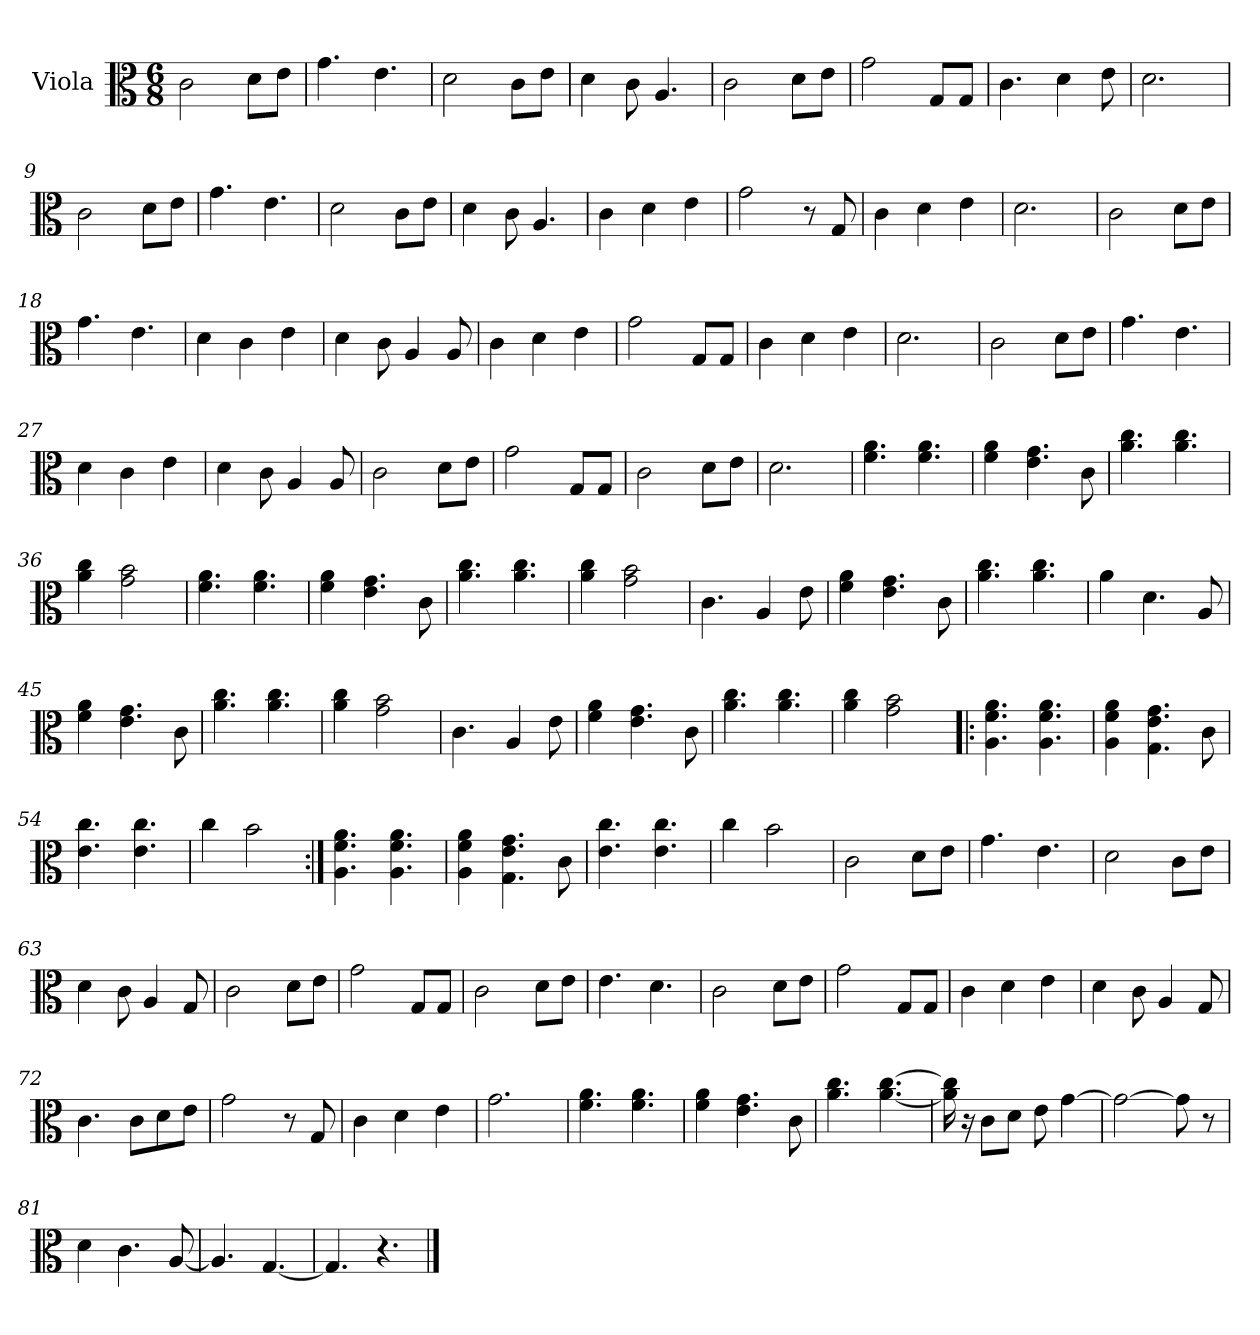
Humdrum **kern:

**kern
*part1
*staff1
*I"Viola
*I'Vla.
*clefC3
*k[]
*M6/8
*MM120
=1
2c\
8d\L
8e\J
=2
4.g\
4.e\
=3
2d\
8c\L
8e\J
=4
4d\
8c\
4.A/
=5
2c\
8d\L
8e\J
=6
2g\
8G/L
8G/J
=7
4.c\
4d\
8e\
=8
2.d\
=9
2c\
8d\L
8e\J
=10
4.g\
4.e\
=11
2d\
8c\L
8e\J
!!LO:LB:g=z
=12
4d\
8c\
4.A/
=13
4c\
4d\
4e\
=14
2g\
8r
8G/
=15
4c\
4d\
4e\
=16
2.d\
=17
2c\
8d\L
8e\J
=18
4.g\
4.e\
=19
4d\
4c\
4e\
=20
4d\
8c\
4A/
8A/
=21
4c\
4d\
4e\
=22
2g\
8G/L
8G/J
!!LO:LB:g=z
=23
4c\
4d\
4e\
=24
2.d\
=25
2c\
8d\L
8e\J
=26
4.g\
4.e\
=27
4d\
4c\
4e\
=28
4d\
8c\
4A/
8A/
=29
2c\
8d\L
8e\J
=30
2g\
8G/L
8G/J
=31
2c\
8d\L
8e\J
=32
2.d\
=33
4.f\ 4.a\
4.f\ 4.a\
!!LO:LB:g=z
=34
4f\ 4a\
4.e\ 4.g\
8c\
=35
4.a\ 4.cc\
4.a\ 4.cc\
=36
4a\ 4cc\
2g\ 2b\
=37
4.f\ 4.a\
4.f\ 4.a\
=38
4f\ 4a\
4.e\ 4.g\
8c\
=39
4.a\ 4.cc\
4.a\ 4.cc\
=40
4a\ 4cc\
2g\ 2b\
=41
4.c\
4A/
8e\
=42
4f\ 4a\
4.e\ 4.g\
8c\
=43
4.a\ 4.cc\
4.a\ 4.cc\
!!LO:LB:g=z
=44
4a\
4.d\
8A/
=45
4f\ 4a\
4.e\ 4.g\
8c\
=46
4.a\ 4.cc\
4.a\ 4.cc\
=47
4a\ 4cc\
2g\ 2b\
=48
4.c\
4A/
8e\
=49
4f\ 4a\
4.e\ 4.g\
8c\
=50
4.a\ 4.cc\
4.a\ 4.cc\
=51
4a\ 4cc\
2g\ 2b\
=52!|:
4.A\ 4.f\ 4.a\
4.A\ 4.f\ 4.a\
=53
4A\ 4f\ 4a\
4.G\ 4.e\ 4.g\
8c\
!!LO:LB:g=z
=54
4.e\ 4.cc\
4.e\ 4.cc\
=55
4cc\
2b\
=56:|!
4.A\ 4.f\ 4.a\
4.A\ 4.f\ 4.a\
=57
4A\ 4f\ 4a\
4.G\ 4.e\ 4.g\
8c\
=58
4.e\ 4.cc\
4.e\ 4.cc\
=59
4cc\
2b\
=60
2c\
8d\L
8e\J
=61
4.g\
4.e\
=62
2d\
8c\L
8e\J
=63
4d\
8c\
4A/
8G/
!!LO:LB:g=z
=64
2c\
8d\L
8e\J
=65
2g\
8G/L
8G/J
=66
2c\
8d\L
8e\J
=67
4.e\
4.d\
=68
2c\
8d\L
8e\J
=69
2g\
8G/L
8G/J
=70
4c\
4d\
4e\
=71
4d\
8c\
4A/
8G/
=72
4.c\
8c\L
8d\
8e\J
=73
2g\
8r
8G/
!!LO:LB:g=z
=74
4c\
4d\
4e\
=75
2.g\
=76
4.f\ 4.a\
4.f\ 4.a\
=77
4f\ 4a\
4.e\ 4.g\
8c\
=78
4.a\ 4.cc\
[4.a\ [4.cc\
=79
16a\] 16cc\]
16r
8c\L
8d\J
8e\
[4g\
=80
2g\_
8g\]
8r
=81
4d\
4.c\
[8A/
=82
4.A/]
[4.G/
=83
4.G/]
4.r
==
*-
